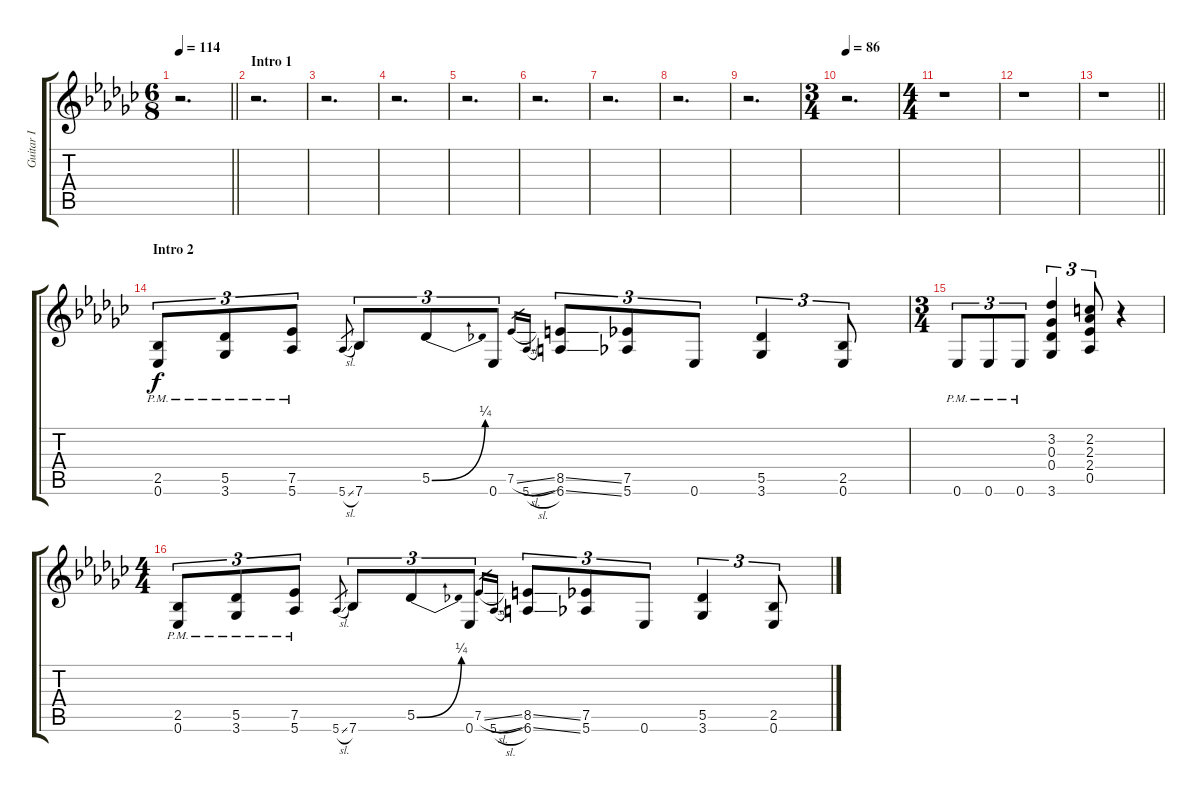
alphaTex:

\track ("Guitar I" "Guitar I") {instrument distortionguitar}
\staff {score tabs}
\tuning (Eb4 Bb3 Gb3 Db3 Ab2 Eb2) {hide}
\ts (6 8)
\tempo 114
\clef g2
\barLineRight lightlight
\ks ebminor
r.2{d dy f instrument distortionguitar} |
\section ("" "Intro 1")
r.2{d} |
r.2{d} |
r.2{d} |
r.2{d} |
r.2{d} |
r.2{d} |
r.2{d} |
r.2{d} |
\ts (3 4)
\tempo 86
r.2{d} |
\ts (4 4)
r.1 |
r.1 |
\barLineRight lightlight
r.1 |
\section ("" "Intro 2")
(2.5{pm} 0.6{pm}).8{tu (3 2)} (5.5{pm} 3.6{pm}).8{tu (3 2)} (7.5{pm} 5.6{pm}).8{tu (3 2)} 5.6{sl}.8{gr} 7.6.8{tu (3 2)} 5.5{be (bend 0 0 60 1)}.8{tu (3 2)} 0.6.8{tu (3 2)} 7.5{sl}.16{gr} 5.6{sl}.16{gr} (8.5{ss} 6.6{ss}).8{tu (3 2)} (7.5 5.6).8{tu (3 2)} 0.6.8{tu (3 2)} (5.5 3.6).4{tu (3 2)} (2.5 0.6).8{tu (3 2)} |
\ts (3 4)
0.6{pm}.8{tu (3 2)} 0.6{pm}.8{tu (3 2)} 0.6{pm}.8{tu (3 2)} (3.2 0.3 0.4 3.6).4{tu (3 2)} (2.2 2.3 2.4 0.5).8{tu (3 2)} r.4 |
\ts (4 4)
(2.5{pm} 0.6{pm}).8{tu (3 2)} (5.5{pm} 3.6{pm}).8{tu (3 2)} (7.5{pm} 5.6{pm}).8{tu (3 2)} 5.6{sl}.8{gr} 7.6.8{tu (3 2)} 5.5{be (bend 0 0 60 1)}.8{tu (3 2)} 0.6.8{tu (3 2)} 7.5{sl}.16{gr} 5.6{sl}.16{gr} (8.5{ss} 6.6{ss}).8{tu (3 2)} (7.5 5.6).8{tu (3 2)} 0.6.8{tu (3 2)} (5.5 3.6).4{tu (3 2)} (2.5 0.6).8{tu (3 2)}
